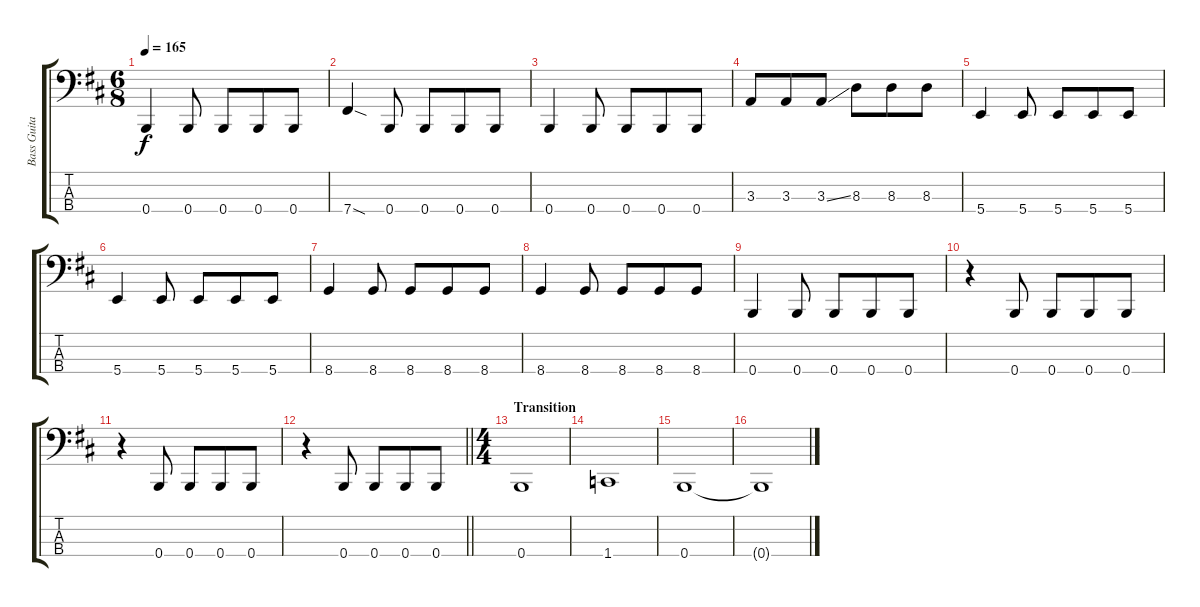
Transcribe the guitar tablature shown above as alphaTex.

\track ("Bass Guitar" "Bass Guita") {instrument electricbasspick}
\staff {score tabs}
\tuning (E2 B1 Gb1 B0) {hide}
\ts (6 8)
\tempo 165
\clef f4
\ks d
0.4.4{dy f} 0.4.8 0.4.8 0.4.8 0.4.8 |
7.4{sod}.4 0.4.8 0.4.8 0.4.8 0.4.8 |
0.4.4 0.4.8 0.4.8 0.4.8 0.4.8 |
3.3.8 3.3.8 3.3{ss}.8 8.3.8 8.3.8 8.3.8 |
5.4.4 5.4.8 5.4.8 5.4.8 5.4.8 |
5.4.4 5.4.8 5.4.8 5.4.8 5.4.8 |
8.4.4 8.4.8 8.4.8 8.4.8 8.4.8 |
8.4.4 8.4.8 8.4.8 8.4.8 8.4.8 |
0.4.4 0.4.8 0.4.8 0.4.8 0.4.8 |
r.4 0.4.8 0.4.8 0.4.8 0.4.8 |
r.4 0.4.8 0.4.8 0.4.8 0.4.8 |
\barLineRight lightlight
r.4 0.4.8 0.4.8 0.4.8 0.4.8 |
\ts (4 4)
\section ("" "Transition")
0.4.1 |
1.4.1 |
0.4.1 |
0.4{t}.1
